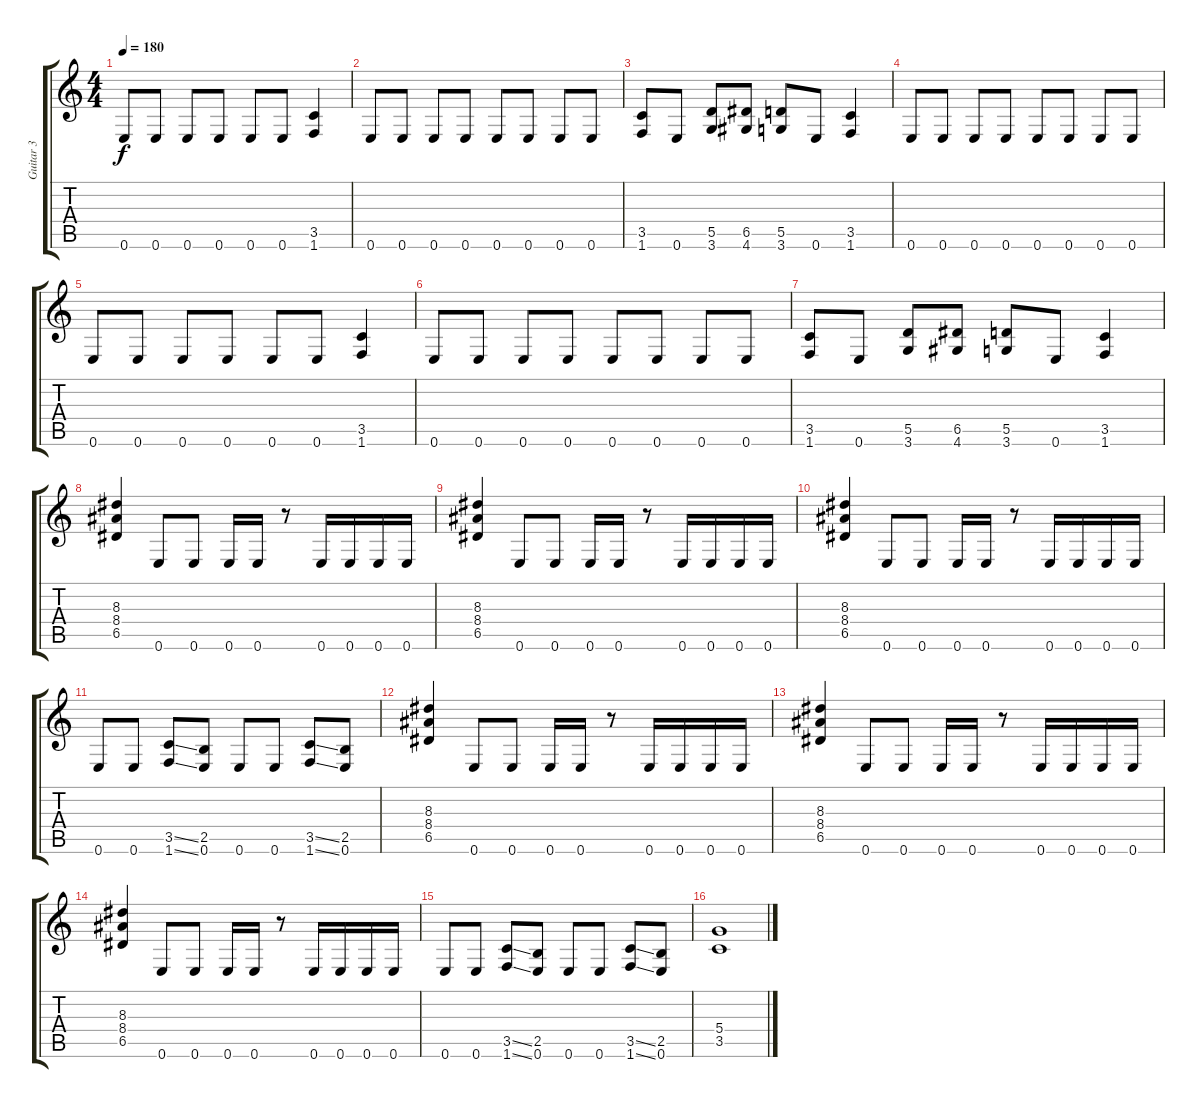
\track ("Guitar 3" "Guitar 3") {instrument distortionguitar}
\staff {score tabs}
\tuning (E4 B3 G3 D3 A2 E2) {hide}
\ts (4 4)
\tempo 180
\clef g2
\ks c
0.6.8{dy f} 0.6.8 0.6.8 0.6.8 0.6.8 0.6.8 (3.5 1.6).4 |
0.6.8 0.6.8 0.6.8 0.6.8 0.6.8 0.6.8 0.6.8 0.6.8 |
(3.5 1.6).8 0.6.8 (5.5 3.6).8 (6.5 4.6).8 (5.5 3.6).8 0.6.8 (3.5 1.6).4 |
0.6.8 0.6.8 0.6.8 0.6.8 0.6.8 0.6.8 0.6.8 0.6.8 |
0.6.8 0.6.8 0.6.8 0.6.8 0.6.8 0.6.8 (3.5 1.6).4 |
0.6.8 0.6.8 0.6.8 0.6.8 0.6.8 0.6.8 0.6.8 0.6.8 |
(3.5 1.6).8 0.6.8 (5.5 3.6).8 (6.5 4.6).8 (5.5 3.6).8 0.6.8 (3.5 1.6).4 |
(8.3 8.4 6.5).4 0.6.8 0.6.8 0.6.16 0.6.16 r.8 0.6.16 0.6.16 0.6.16 0.6.16 |
(8.3 8.4 6.5).4 0.6.8 0.6.8 0.6.16 0.6.16 r.8 0.6.16 0.6.16 0.6.16 0.6.16 |
(8.3 8.4 6.5).4 0.6.8 0.6.8 0.6.16 0.6.16 r.8 0.6.16 0.6.16 0.6.16 0.6.16 |
0.6.8 0.6.8 (3.5{ss} 1.6{ss}).8 (2.5 0.6).8 0.6.8 0.6.8 (3.5{ss} 1.6{ss}).8 (2.5 0.6).8 |
(8.3 8.4 6.5).4 0.6.8 0.6.8 0.6.16 0.6.16 r.8 0.6.16 0.6.16 0.6.16 0.6.16 |
(8.3 8.4 6.5).4 0.6.8 0.6.8 0.6.16 0.6.16 r.8 0.6.16 0.6.16 0.6.16 0.6.16 |
(8.3 8.4 6.5).4 0.6.8 0.6.8 0.6.16 0.6.16 r.8 0.6.16 0.6.16 0.6.16 0.6.16 |
0.6.8 0.6.8 (3.5{ss} 1.6{ss}).8 (2.5 0.6).8 0.6.8 0.6.8 (3.5{ss} 1.6{ss}).8 (2.5 0.6).8 |
(5.4 3.5).1
